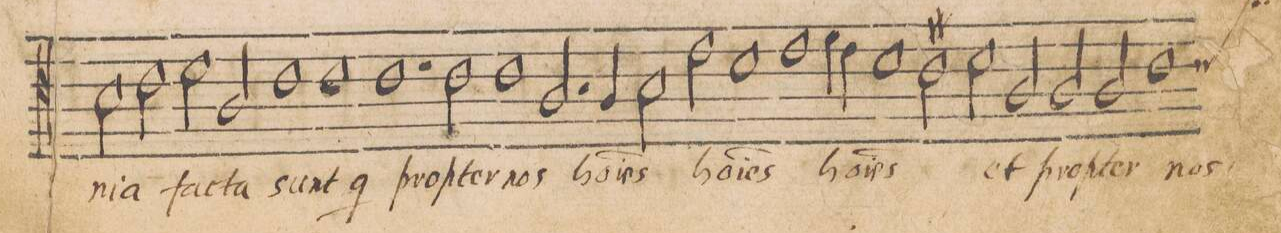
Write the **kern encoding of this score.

**kern	**text
*I"ALTVS	*
*clefC4	*
*k[]	*
*met(C|)	*
*M2/1	*
2B\	-ni-
2c\	-a
2d\	fac-
2A/	-ta
=58-	=58-
1c	sunt
1c	q(ui)
=59-	=59-
1.c	prop-
2c\	-ter
=60-	=60-
1c	nos
2.A/	ho-
4A/	-(m)i-
=61-	=61-
2B\	-(n)es
2e\	ho-
1d	-(m)i-
=62-	=62-
1e	-(n)es
4f\	ho-
4e\	.
1d\	-(m)i-
=63-	=63-
2c#X\	-(n)es
2d\	.
2A/	et
=64-	=64-
2A/	prop-
2A/	-ter
*custos:c	*
1cny	nos-
=65-	=65-
*-	*-
